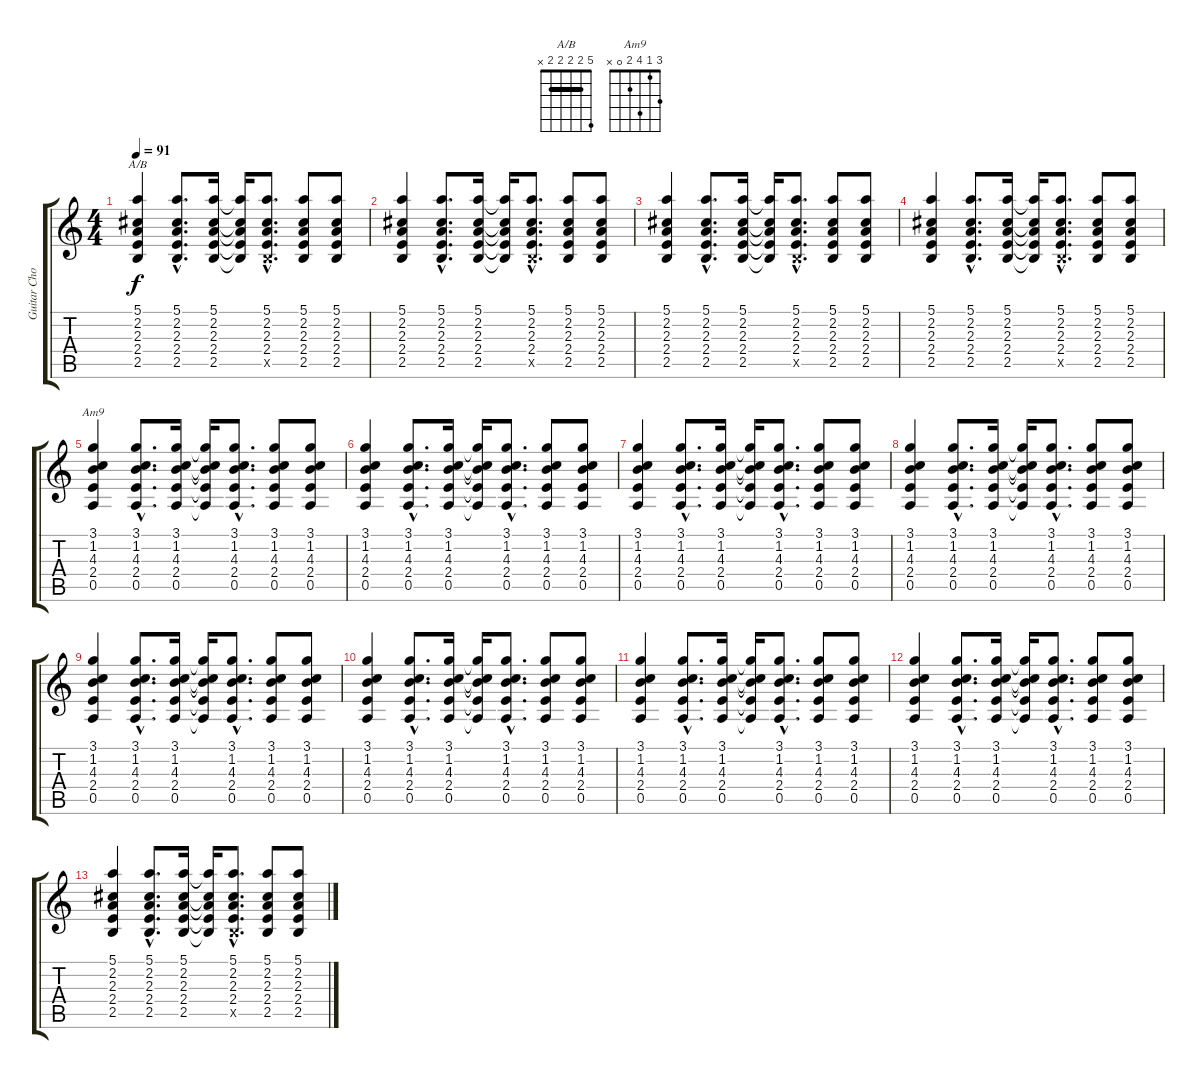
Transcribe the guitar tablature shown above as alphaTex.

\track ("Guitar Chords" "Guitar Cho") {instrument electricguitarmuted}
\staff {score tabs}
\tuning (E4 B3 G3 D3 A2 E2) {hide}
\chord ("A/B" 5 2 2 2 2 x) {barre 2}
\chord ("Am9" 3 1 4 2 0 x)
\ts (4 4)
\tempo 91
\clef g2
\ks c
(5.1 2.2 2.3 2.4 2.5).4{ch "A/B" dy f} (5.1{hac} 2.2{hac} 2.3{hac} 2.4{hac} 2.5{hac}).8{d} (5.1 2.2 2.3 2.4 2.5).16 (5.1{t} 2.2{t} 2.3{t} 2.4{t} 2.5{t}).16 (5.1{hac} 2.2{hac} 2.3{hac} 2.4{hac} 2.5{hac x}).8{d} (5.1 2.2 2.3 2.4 2.5).8 (5.1 2.2 2.3 2.4 2.5).8 |
(5.1 2.2 2.3 2.4 2.5).4 (5.1{hac} 2.2{hac} 2.3{hac} 2.4{hac} 2.5{hac}).8{d} (5.1 2.2 2.3 2.4 2.5).16 (5.1{t} 2.2{t} 2.3{t} 2.4{t} 2.5{t}).16 (5.1{hac} 2.2{hac} 2.3{hac} 2.4{hac} 2.5{hac x}).8{d} (5.1 2.2 2.3 2.4 2.5).8 (5.1 2.2 2.3 2.4 2.5).8 |
(5.1 2.2 2.3 2.4 2.5).4 (5.1{hac} 2.2{hac} 2.3{hac} 2.4{hac} 2.5{hac}).8{d} (5.1 2.2 2.3 2.4 2.5).16 (5.1{t} 2.2{t} 2.3{t} 2.4{t} 2.5{t}).16 (5.1{hac} 2.2{hac} 2.3{hac} 2.4{hac} 2.5{hac x}).8{d} (5.1 2.2 2.3 2.4 2.5).8 (5.1 2.2 2.3 2.4 2.5).8 |
(5.1 2.2 2.3 2.4 2.5).4 (5.1{hac} 2.2{hac} 2.3{hac} 2.4{hac} 2.5{hac}).8{d} (5.1 2.2 2.3 2.4 2.5).16 (5.1{t} 2.2{t} 2.3{t} 2.4{t} 2.5{t}).16 (5.1{hac} 2.2{hac} 2.3{hac} 2.4{hac} 2.5{hac x}).8{d} (5.1 2.2 2.3 2.4 2.5).8 (5.1 2.2 2.3 2.4 2.5).8 |
(3.1 1.2 4.3 2.4 0.5).4{ch "Am9"} (3.1{hac} 1.2{hac} 4.3{hac} 2.4{hac} 0.5{hac}).8{d} (3.1 1.2 4.3 2.4 0.5).16 (3.1{t} 1.2{t} 4.3{t} 2.4{t} 0.5{t}).16 (3.1{hac} 1.2{hac} 4.3{hac} 2.4{hac} 0.5{hac}).8{d} (3.1 1.2 4.3 2.4 0.5).8 (3.1 1.2 4.3 2.4 0.5).8 |
(3.1 1.2 4.3 2.4 0.5).4 (3.1{hac} 1.2{hac} 4.3{hac} 2.4{hac} 0.5{hac}).8{d} (3.1 1.2 4.3 2.4 0.5).16 (3.1{t} 1.2{t} 4.3{t} 2.4{t} 0.5{t}).16 (3.1{hac} 1.2{hac} 4.3{hac} 2.4{hac} 0.5{hac}).8{d} (3.1 1.2 4.3 2.4 0.5).8 (3.1 1.2 4.3 2.4 0.5).8 |
(3.1 1.2 4.3 2.4 0.5).4 (3.1{hac} 1.2{hac} 4.3{hac} 2.4{hac} 0.5{hac}).8{d} (3.1 1.2 4.3 2.4 0.5).16 (3.1{t} 1.2{t} 4.3{t} 2.4{t} 0.5{t}).16 (3.1{hac} 1.2{hac} 4.3{hac} 2.4{hac} 0.5{hac}).8{d} (3.1 1.2 4.3 2.4 0.5).8 (3.1 1.2 4.3 2.4 0.5).8 |
(3.1 1.2 4.3 2.4 0.5).4 (3.1{hac} 1.2{hac} 4.3{hac} 2.4{hac} 0.5{hac}).8{d} (3.1 1.2 4.3 2.4 0.5).16 (3.1{t} 1.2{t} 4.3{t} 2.4{t} 0.5{t}).16 (3.1{hac} 1.2{hac} 4.3{hac} 2.4{hac} 0.5{hac}).8{d} (3.1 1.2 4.3 2.4 0.5).8 (3.1 1.2 4.3 2.4 0.5).8 |
(3.1 1.2 4.3 2.4 0.5).4 (3.1{hac} 1.2{hac} 4.3{hac} 2.4{hac} 0.5{hac}).8{d} (3.1 1.2 4.3 2.4 0.5).16 (3.1{t} 1.2{t} 4.3{t} 2.4{t} 0.5{t}).16 (3.1{hac} 1.2{hac} 4.3{hac} 2.4{hac} 0.5{hac}).8{d} (3.1 1.2 4.3 2.4 0.5).8 (3.1 1.2 4.3 2.4 0.5).8 |
(3.1 1.2 4.3 2.4 0.5).4 (3.1{hac} 1.2{hac} 4.3{hac} 2.4{hac} 0.5{hac}).8{d} (3.1 1.2 4.3 2.4 0.5).16 (3.1{t} 1.2{t} 4.3{t} 2.4{t} 0.5{t}).16 (3.1{hac} 1.2{hac} 4.3{hac} 2.4{hac} 0.5{hac}).8{d} (3.1 1.2 4.3 2.4 0.5).8 (3.1 1.2 4.3 2.4 0.5).8 |
(3.1 1.2 4.3 2.4 0.5).4 (3.1{hac} 1.2{hac} 4.3{hac} 2.4{hac} 0.5{hac}).8{d} (3.1 1.2 4.3 2.4 0.5).16 (3.1{t} 1.2{t} 4.3{t} 2.4{t} 0.5{t}).16 (3.1{hac} 1.2{hac} 4.3{hac} 2.4{hac} 0.5{hac}).8{d} (3.1 1.2 4.3 2.4 0.5).8 (3.1 1.2 4.3 2.4 0.5).8 |
(3.1 1.2 4.3 2.4 0.5).4 (3.1{hac} 1.2{hac} 4.3{hac} 2.4{hac} 0.5{hac}).8{d} (3.1 1.2 4.3 2.4 0.5).16 (3.1{t} 1.2{t} 4.3{t} 2.4{t} 0.5{t}).16 (3.1{hac} 1.2{hac} 4.3{hac} 2.4{hac} 0.5{hac}).8{d} (3.1 1.2 4.3 2.4 0.5).8 (3.1 1.2 4.3 2.4 0.5).8 |
(5.1 2.2 2.3 2.4 2.5).4 (5.1{hac} 2.2{hac} 2.3{hac} 2.4{hac} 2.5{hac}).8{d} (5.1 2.2 2.3 2.4 2.5).16 (5.1{t} 2.2{t} 2.3{t} 2.4{t} 2.5{t}).16 (5.1{hac} 2.2{hac} 2.3{hac} 2.4{hac} 2.5{hac x}).8{d} (5.1 2.2 2.3 2.4 2.5).8 (5.1 2.2 2.3 2.4 2.5).8
